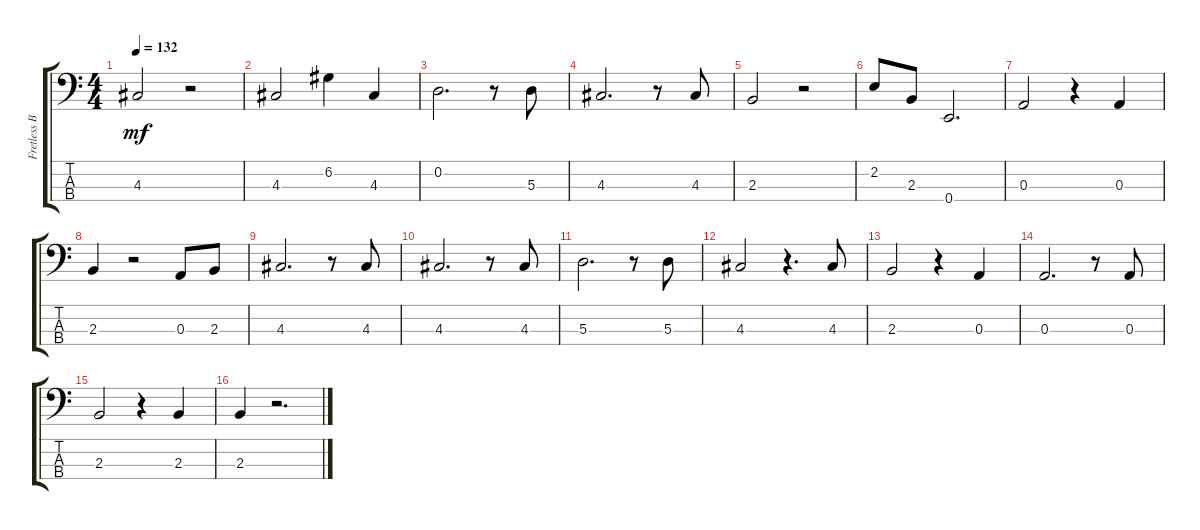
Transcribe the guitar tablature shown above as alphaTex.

\track ("Fretless Bass" "Fretless B") {instrument fretlessbass}
\staff {score tabs}
\tuning (G2 D2 A1 E1) {hide}
\ts (4 4)
\tempo 132
\clef f4
\ks aminor
4.3.2{dy mf} r.2 |
4.3.2 6.2.4 4.3.4 |
0.2.2{d} r.8 5.3.8 |
4.3.2{d} r.8 4.3.8 |
2.3.2 r.2 |
2.2.8 2.3.8 0.4.2{d} |
0.3.2 r.4 0.3.4 |
2.3.4 r.2 0.3.8 2.3.8 |
4.3.2{d} r.8 4.3.8 |
4.3.2{d} r.8 4.3.8 |
5.3.2{d} r.8 5.3.8 |
4.3.2 r.4{d} 4.3.8 |
2.3.2 r.4 0.3.4 |
0.3.2{d} r.8 0.3.8 |
2.3.2 r.4 2.3.4 |
2.3.4 r.2{d}
